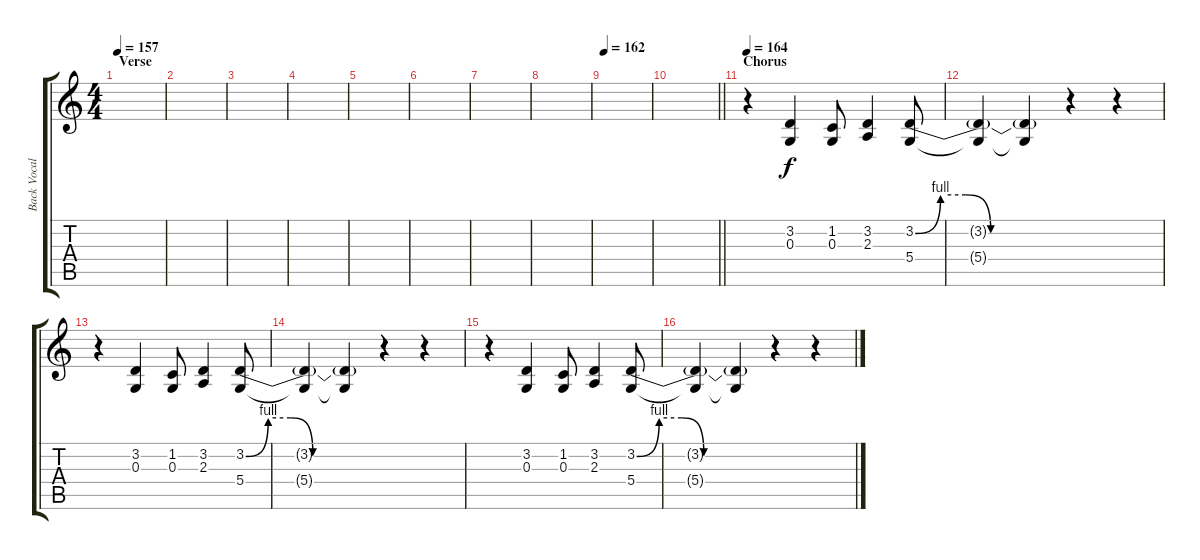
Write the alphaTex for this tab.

\track ("Back Vocals" "Back Vocal") {instrument altosax}
\staff {score tabs}
\tuning (E4 B3 G3 D3 A2 E2) {hide}
\ts (4 4)
\section ("" "Verse")
\tempo 157
\clef g2
\ks c
|
|
|
|
|
|
|
|
\tempo 162
|
\barLineRight lightlight
|
\section ("" "Chorus")
\tempo 164
r.4 (3.2 0.3).4 (1.2 0.3).8 (3.2 2.3).4 (3.2{be (custom 0 0 10 4 20 4 30 0 60 0)} 5.4).8 |
(3.2{t} 5.4{t}).4 (3.2{t} 5.4{t}).4 r.4 r.4 |
r.4 (3.2 0.3).4 (1.2 0.3).8 (3.2 2.3).4 (3.2{be (custom 0 0 10 4 20 4 30 0 60 0)} 5.4).8 |
(3.2{t} 5.4{t}).4 (3.2{t} 5.4{t}).4 r.4 r.4 |
r.4 (3.2 0.3).4 (1.2 0.3).8 (3.2 2.3).4 (3.2{be (custom 0 0 10 4 20 4 30 0 60 0)} 5.4).8 |
(3.2{t} 5.4{t}).4 (3.2{t} 5.4{t}).4 r.4 r.4
